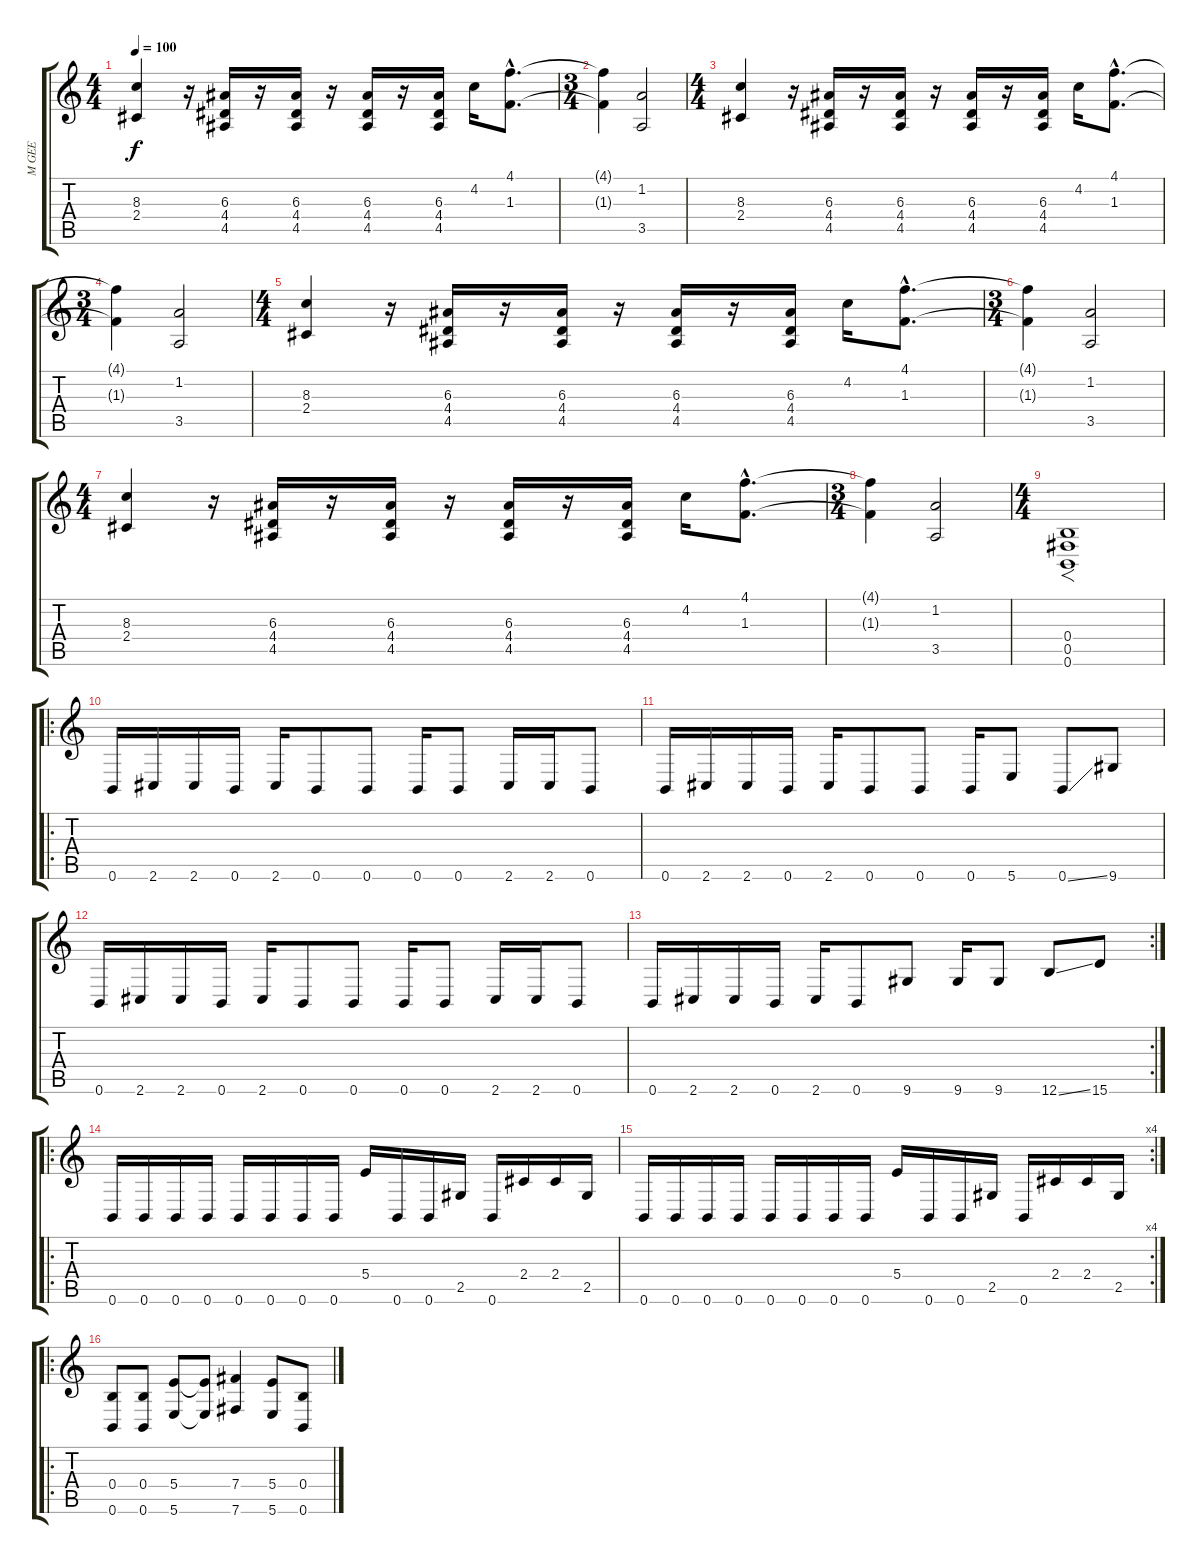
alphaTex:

\track ("M GEE" "M GEE") {instrument distortionguitar}
\staff {score tabs}
\tuning (Db4 Ab3 E3 B2 Gb2 B1) {hide}
\ts (4 4)
\tempo 100
\clef g2
\ks c
(8.3 2.4).4{dy f instrument distortionguitar} r.16 (6.3 4.4 4.5).16 r.16 (6.3 4.4 4.5).16 r.16 (6.3 4.4 4.5).16 r.16 (6.3 4.4 4.5).16 4.2.16 (4.1{hac} 1.3{hac}).8{d} |
\ts (3 4)
(4.1{t} 1.3{t}).4 (1.2 3.5).2 |
\ts (4 4)
(8.3 2.4).4 r.16 (6.3 4.4 4.5).16 r.16 (6.3 4.4 4.5).16 r.16 (6.3 4.4 4.5).16 r.16 (6.3 4.4 4.5).16 4.2.16 (4.1{hac} 1.3{hac}).8{d} |
\ts (3 4)
(4.1{t} 1.3{t}).4 (1.2 3.5).2 |
\ts (4 4)
(8.3 2.4).4 r.16 (6.3 4.4 4.5).16 r.16 (6.3 4.4 4.5).16 r.16 (6.3 4.4 4.5).16 r.16 (6.3 4.4 4.5).16 4.2.16 (4.1{hac} 1.3{hac}).8{d} |
\ts (3 4)
(4.1{t} 1.3{t}).4 (1.2 3.5).2 |
\ts (4 4)
(8.3 2.4).4 r.16 (6.3 4.4 4.5).16 r.16 (6.3 4.4 4.5).16 r.16 (6.3 4.4 4.5).16 r.16 (6.3 4.4 4.5).16 4.2.16 (4.1{hac} 1.3{hac}).8{d} |
\ts (3 4)
(4.1{t} 1.3{t}).4 (1.2 3.5).2 |
\ts (4 4)
(0.4 0.5 0.6).1{f} |
\ro
0.6.16 2.6.16 2.6.16 0.6.16 2.6.16 0.6.8 0.6.8 0.6.16 0.6.8 2.6.16 2.6.16 0.6.8 |
0.6.16 2.6.16 2.6.16 0.6.16 2.6.16 0.6.8 0.6.8 0.6.16 5.6.8 0.6{ss}.8 9.6.8 |
0.6.16 2.6.16 2.6.16 0.6.16 2.6.16 0.6.8 0.6.8 0.6.16 0.6.8 2.6.16 2.6.16 0.6.8 |
\rc 2
0.6.16 2.6.16 2.6.16 0.6.16 2.6.16 0.6.8 9.6.8 9.6.16 9.6.8 12.6{ss}.8 15.6.8 |
\ro
0.6.16 0.6.16 0.6.16 0.6.16 0.6.16 0.6.16 0.6.16 0.6.16 5.4.16 0.6.16 0.6.16 2.5.16 0.6.16 2.4.16 2.4.16 2.5.16 |
\rc 4
0.6.16 0.6.16 0.6.16 0.6.16 0.6.16 0.6.16 0.6.16 0.6.16 5.4.16 0.6.16 0.6.16 2.5.16 0.6.16 2.4.16 2.4.16 2.5.16 |
\ro
(0.4 0.6).8 (0.4 0.6).8 (5.4 5.6).8 (5.4{t} 5.6{t}).8 (7.4 7.6).4 (5.4 5.6).8 (0.4 0.6).8
